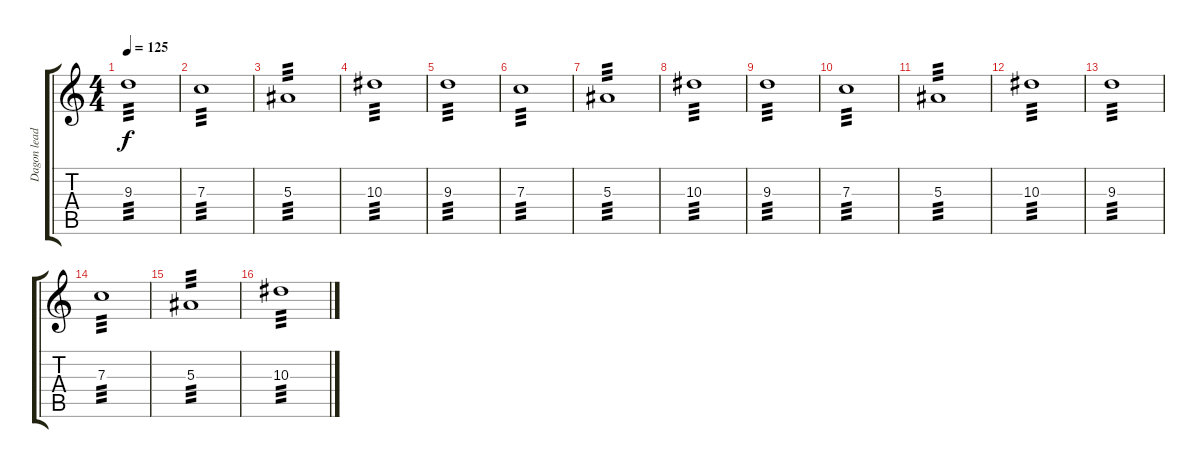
\track ("Dagon lead" "Dagon lead") {instrument acousticguitarsteel}
\staff {score tabs}
\tuning (D4 A3 F3 C3 G2 D2) {hide}
\ts (4 4)
\tempo 125
\clef g2
\ks c
9.3.1{tp 3 dy f} |
7.3.1{tp 3} |
5.3.1{tp 3} |
10.3.1{tp 3} |
9.3.1{tp 3} |
7.3.1{tp 3} |
5.3.1{tp 3} |
10.3.1{tp 3} |
9.3.1{tp 3} |
7.3.1{tp 3} |
5.3.1{tp 3} |
10.3.1{tp 3} |
9.3.1{tp 3} |
7.3.1{tp 3} |
5.3.1{tp 3} |
10.3.1{tp 3}
